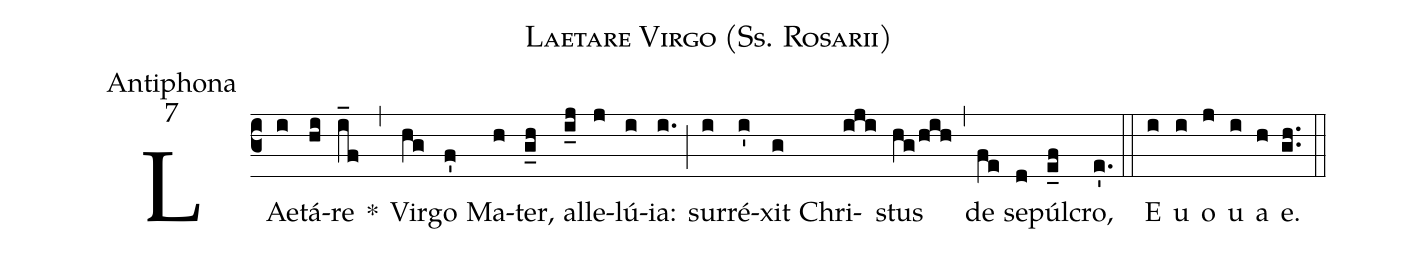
name:Laetare Virgo (Ss. Rosarii);
office-part:Antiphona;
mode:7;
%%
(c3) LAe(i)tá(hi)re(i_f) *(,) Vir(hg)go(f') Ma(h)ter,(g_h) al(i_j)le(j)lú(i)ia:(i.) (;) sur(i)ré(i')xit(g) Chri(iji)stus(hg/hih) (,) de(fe) se(d)púl(e_f)cro,(e'.) (::) <eu>E(i) u(i) o(j) u(i) a(h) e.</eu>(g.h.) (::)
